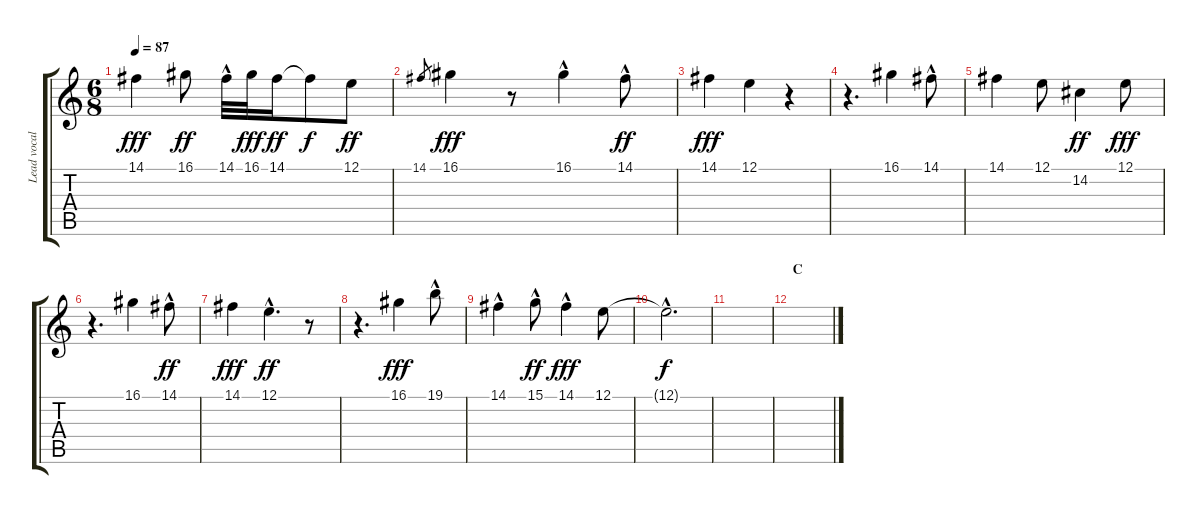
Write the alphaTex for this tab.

\track ("Lead vocal" "Lead vocal") {instrument rockorgan}
\staff {score tabs}
\tuning (E4 B3 G3 D3 A2 E2) {hide}
\ts (6 8)
\tempo 87
\clef g2
\ks c
14.1.4{dy fff} 16.1.8{dy ff} 14.1{hac}.32 16.1.32{dy fff} 14.1.16{dy ff} 14.1{t}.8{dy f} 12.1.8{dy ff} |
14.1.8{gr} 16.1.4{dy fff} r.8 16.1{hac}.4 14.1{hac}.8{dy ff} |
14.1.4{dy fff} 12.1.4 r.4 |
r.4{d} 16.1.4 14.1{hac}.8 |
14.1.4 12.1.8 14.2.4{dy ff} 12.1.8{dy fff} |
r.4{d} 16.1.4 14.1{hac}.8{dy ff} |
14.1.4{dy fff} 12.1{hac}.4{d dy ff} r.8 |
r.4{d} 16.1.4{dy fff} 19.1{hac}.8 |
14.1{hac}.4 15.1{hac}.8{dy ff} 14.1{hac}.4{dy fff} 12.1.8 |
12.1{hac t}.2{d dy f} |
|
\section ("" "C")
